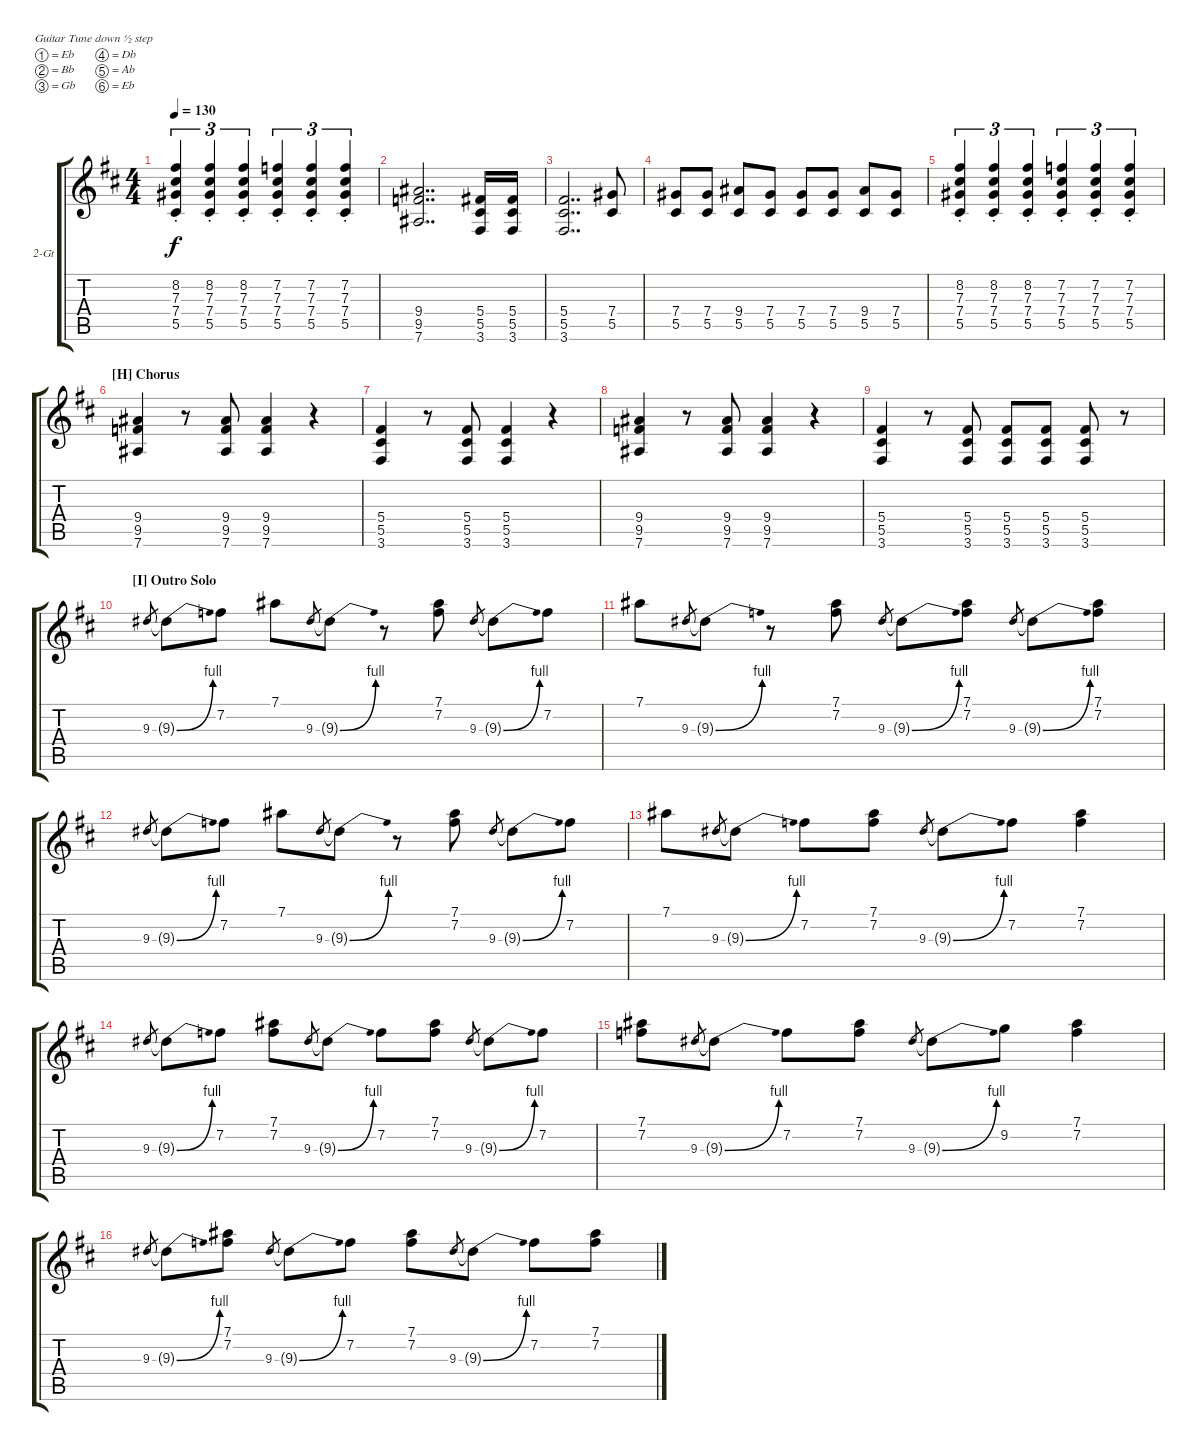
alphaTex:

\bracketExtendMode groupsimilarinstruments
\firstSystemTrackNameOrientation horizontal
\otherSystemsTrackNameOrientation horizontal
\track ("Guitar 2" "2-Gt") {instrument distortionguitar}
\staff {score tabs}
\tuning (Eb4 Bb3 Gb3 Db3 Ab2 Eb2)
\ts (4 4)
\tempo 130
\clef g2
\scale
1.06305
\ks d
(5.5{st} 7.4{st} 7.3{st} 8.2{st}).4{tu (3 2) dy f} (5.5{st} 7.4{st} 7.3{st} 8.2{st}).4{tu (3 2)} (5.5{st} 7.4{st} 7.3{st} 8.2{st}).4{tu (3 2)} (5.5{st} 7.4{st} 7.3{st} 7.2{st}).4{tu (3 2)} (5.5{st} 7.4{st} 7.3{st} 7.2{st}).4{tu (3 2)} (5.5{st} 7.4{st} 7.3{st} 7.2{st}).4{tu (3 2)} |
\scale
0.936948 (7.6 9.5 9.4).2{dd} (3.6 5.5 5.4).16 (3.6 5.5 5.4).16 |
\scale
1.06305 (3.6 5.5 5.4).2{dd} (5.5 7.4).8 |
\scale
0.936948 (5.5 7.4).8 (5.5 7.4).8 (5.5 9.4).8 (5.5 7.4).8 (5.5 7.4).8 (5.5 7.4).8 (5.5 9.4).8 (5.5 7.4).8 |
\scale
1.06305 (5.5{st} 7.4{st} 7.3{st} 8.2{st}).4{tu (3 2)} (5.5{st} 7.4{st} 7.3{st} 8.2{st}).4{tu (3 2)} (5.5{st} 7.4{st} 7.3{st} 8.2{st}).4{tu (3 2)} (5.5{st} 7.4{st} 7.3{st} 7.2{st}).4{tu (3 2)} (5.5{st} 7.4{st} 7.3{st} 7.2{st}).4{tu (3 2)} (5.5{st} 7.4{st} 7.3{st} 7.2{st}).4{tu (3 2)} |
\section ("H" "Chorus")
\scale
0.936948 (7.6 9.5 9.4).4 r.8 (7.6 9.5 9.4).8 (7.6 9.5 9.4).4 r.4 |
\scale
1.06305 (3.6 5.5 5.4).4 r.8 (3.6 5.5 5.4).8 (3.6 5.5 5.4).4 r.4 |
\scale
0.936948 (7.6 9.5 9.4).4 r.8 (7.6 9.5 9.4).8 (7.6 9.5 9.4).4 r.4 |
\scale
1.06305 (3.6 5.5 5.4).4 r.8 (3.6 5.5 5.4).8 (3.6 5.5 5.4).8 (3.6 5.5 5.4).8 (3.6 5.5 5.4).8 r.8 |
\section ("I" "Outro Solo")
\scale
0.936948 9.3.8{gr} 9.3{be (bend 0 0 15 4) t}.8 7.2.8 7.1.8 9.3.8{gr} 9.3{be (bend 0 0 15 4) t}.8 r.8 (7.1 7.2).8 9.3.8{gr} 9.3{be (bend 0 0 15 4) t}.8 7.2.8 |
\scale
1.06305 7.1.8 9.3.8{gr} 9.3{be (bend 0 0 15 4) t}.8 r.8 (7.1 7.2).8 9.3.8{gr} 9.3{be (bend 0 0 15 4) t}.8 (7.1 7.2).8 9.3.8{gr} 9.3{be (bend 0 0 15 4) t}.8 (7.1 7.2).8 |
\scale
0.936948 9.3.8{gr} 9.3{be (bend 0 0 15 4) t}.8 7.2.8 7.1.8 9.3.8{gr} 9.3{be (bend 0 0 15 4) t}.8 r.8 (7.1 7.2).8 9.3.8{gr} 9.3{be (bend 0 0 15 4) t}.8 7.2.8 |
\scale
1.06305 7.1.8 9.3.8{gr} 9.3{be (bend 0 0 15 4) t}.8 7.2.8 (7.1 7.2).8 9.3.8{gr} 9.3{be (bend 0 0 15 4) t}.8 7.2.8 (7.2 7.1).4 |
\scale
0.936948 9.3.8{gr} 9.3{be (bend 0 0 15 4) t}.8 7.2.8 (7.1 7.2).8 9.3.8{gr} 9.3{be (bend 0 0 15 4) t}.8 7.2.8 (7.1 7.2).8 9.3.8{gr} 9.3{be (bend 0 0 15 4) t}.8 7.2.8 |
\scale
1.06305 (7.1 7.2).8 9.3.8{gr} 9.3{be (bend 0 0 15 4) t}.8 7.2.8 (7.1 7.2).8 9.3.8{gr} 9.3{be (bend 0 0 15 4) t}.8 9.2.8 (7.1 7.2).4 |
\scale
0.936948 9.3.8{gr} 9.3{be (bend 0 0 15 4) t}.8 (7.2 7.1).8 9.3.8{gr} 9.3{be (bend 0 0 15 4) t}.8 7.2.8 (7.2 7.1).8 9.3.8{gr} 9.3{be (bend 0 0 15 4) t}.8 7.2.8 (7.1 7.2).8
